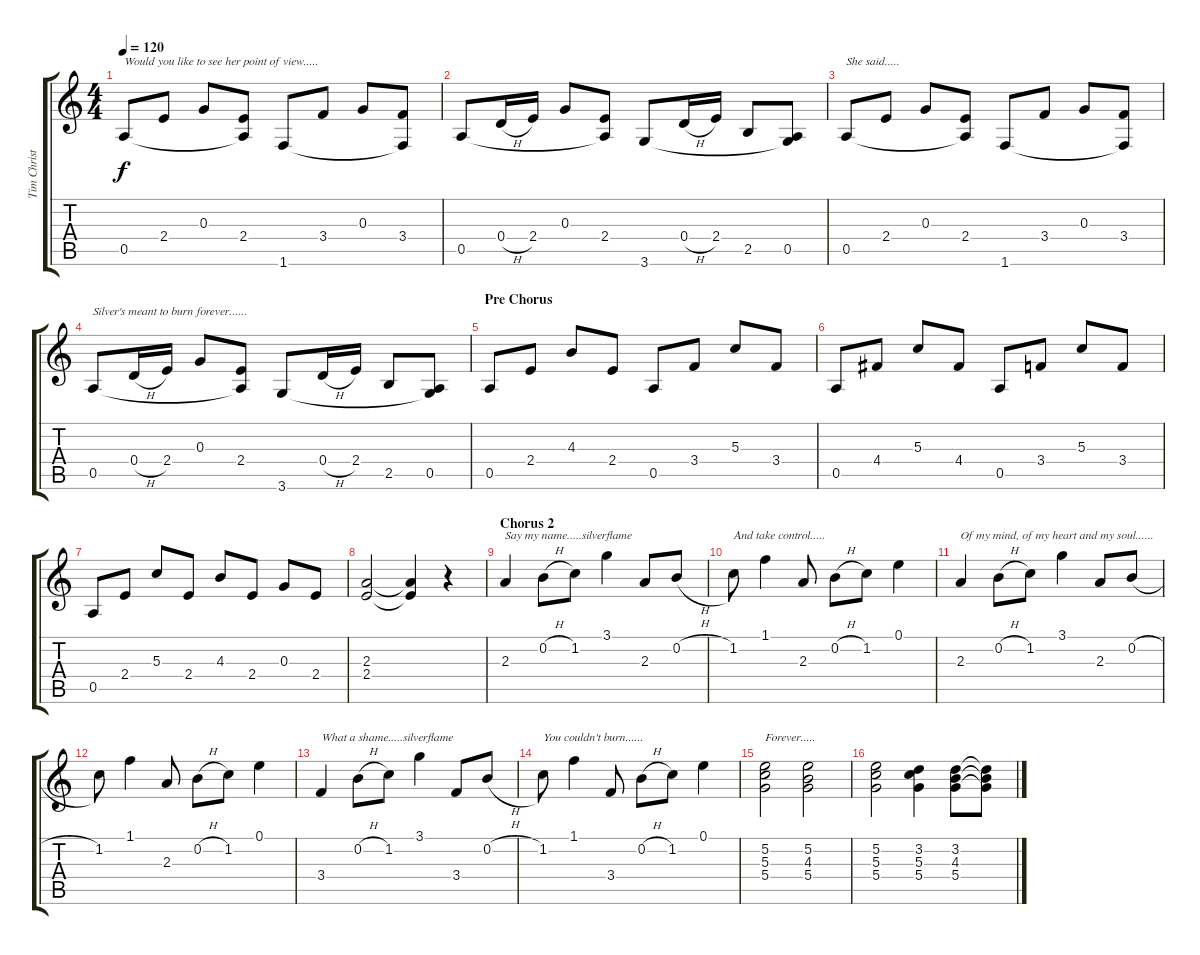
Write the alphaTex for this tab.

\track ("Tim Christensen" "Tim Christ") {instrument acousticguitarsteel}
\staff {score tabs}
\tuning (E4 B3 G3 D3 A2 E2) {hide}
\ts (4 4)
\tempo 120
\clef g2
\ks c
0.5.8{txt "Would you like to see her point of view....." dy f} 2.4.8 0.3.8 (2.4 0.5{t}).8 1.6.8 3.4.8 0.3.8 (3.4 1.6{t}).8 |
0.5.8 0.4{h}.16 2.4.16 0.3.8 (2.4 0.5{t}).8 3.6.8 0.4{h}.16 2.4.16 2.5.8 (0.5 3.6{t}).8 |
0.5.8{txt "She said....."} 2.4.8 0.3.8 (2.4 0.5{t}).8 1.6.8 3.4.8 0.3.8 (3.4 1.6{t}).8 |
0.5.8{txt "Silver's meant to burn forever......"} 0.4{h}.16 2.4.16 0.3.8 (2.4 0.5{t}).8 3.6.8 0.4{h}.16 2.4.16 2.5.8 (0.5 3.6{t}).8 |
\section ("" "Pre Chorus")
0.5.8{instrument distortionguitar} 2.4.8 4.3.8 2.4.8 0.5.8 3.4.8 5.3.8 3.4.8 |
0.5.8 4.4.8 5.3.8 4.4.8 0.5.8 3.4.8 5.3.8 3.4.8 |
0.5.8 2.4.8 5.3.8 2.4.8 4.3.8 2.4.8 0.3.8 2.4.8 |
(2.3 2.4).2 (2.3{t} 2.4{t}).4 r.4 |
\section ("" "Chorus 2")
2.3.4{txt "Say my name.....silverflame"} 0.2{h}.8 1.2.8 3.1.4 2.3.8 0.2{h}.8 |
1.2.8{txt "And take control....."} 1.1.4 2.3.8 0.2{h}.8 1.2.8 0.1.4 |
2.3.4{txt "Of my mind, of my heart and my soul......"} 0.2{h}.8 1.2.8 3.1.4 2.3.8 0.2{h}.8 |
1.2.8 1.1.4 2.3.8 0.2{h}.8 1.2.8 0.1.4 |
3.4.4{txt "What a shame.....silverflame"} 0.2{h}.8 1.2.8 3.1.4 3.4.8 0.2{h}.8 |
1.2.8{txt "You couldn't burn......"} 1.1.4 3.4.8 0.2{h}.8 1.2.8 0.1.4 |
(5.2 5.3 5.4).2{txt "Forever....."} (5.2 4.3 5.4).2 |
(5.2 5.3 5.4).2 (3.2 5.3 5.4).4 (3.2 4.3 5.4).8 (3.2{t} 4.3{t} 5.4{t}).8
